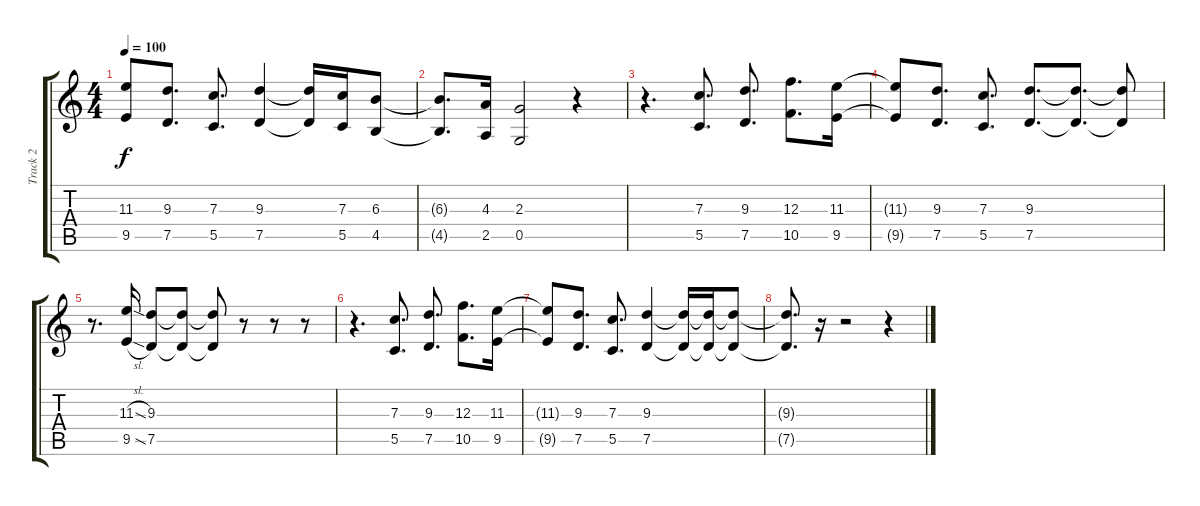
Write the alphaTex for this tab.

\track ("Track 2" "Track 2") {instrument acousticguitarsteel}
\staff {score tabs}
\tuning (D4 A3 F3 C3 G2 C2) {hide}
\ts (4 4)
\tempo 100
\clef g2
\ks c
(11.3{t} 9.5{t}).8{dy f} (9.3 7.5).8{d} (7.3 5.5).8{d} (9.3 7.5).4 (9.3{t} 7.5{t}).16 (7.3 5.5).16 (6.3 4.5).8 |
(6.3{t} 4.5{t}).8{d} (4.3 2.5).16 (2.3 0.5).2 r.4 |
r.4{d} (7.3 5.5).8{d} (9.3 7.5).8{d} (12.3 10.5).8{d} (11.3 9.5).16 |
(11.3{t} 9.5{t}).8 (9.3 7.5).8{d} (7.3 5.5).8{d} (9.3 7.5).8{d} (9.3{t} 7.5{t}).8{d} (9.3{t} 7.5{t}).8 |
r.8{d} (11.3{sl} 9.5{sl}).16 (9.3 7.5).8 (9.3{t} 7.5{t}).8 (9.3{t} 7.5{t}).8 r.8 r.8 r.8 |
r.4{d} (7.3 5.5).8{d} (9.3 7.5).8{d} (12.3 10.5).8{d} (11.3 9.5).16 |
(11.3{t} 9.5{t}).8 (9.3 7.5).8{d} (7.3 5.5).8{d} (9.3 7.5).4 (9.3{t} 7.5{t}).16 (9.3{t} 7.5{t}).16 (9.3{t} 7.5{t}).8 |
(9.3{t} 7.5{t}).8{d} r.16 r.2 r.4
